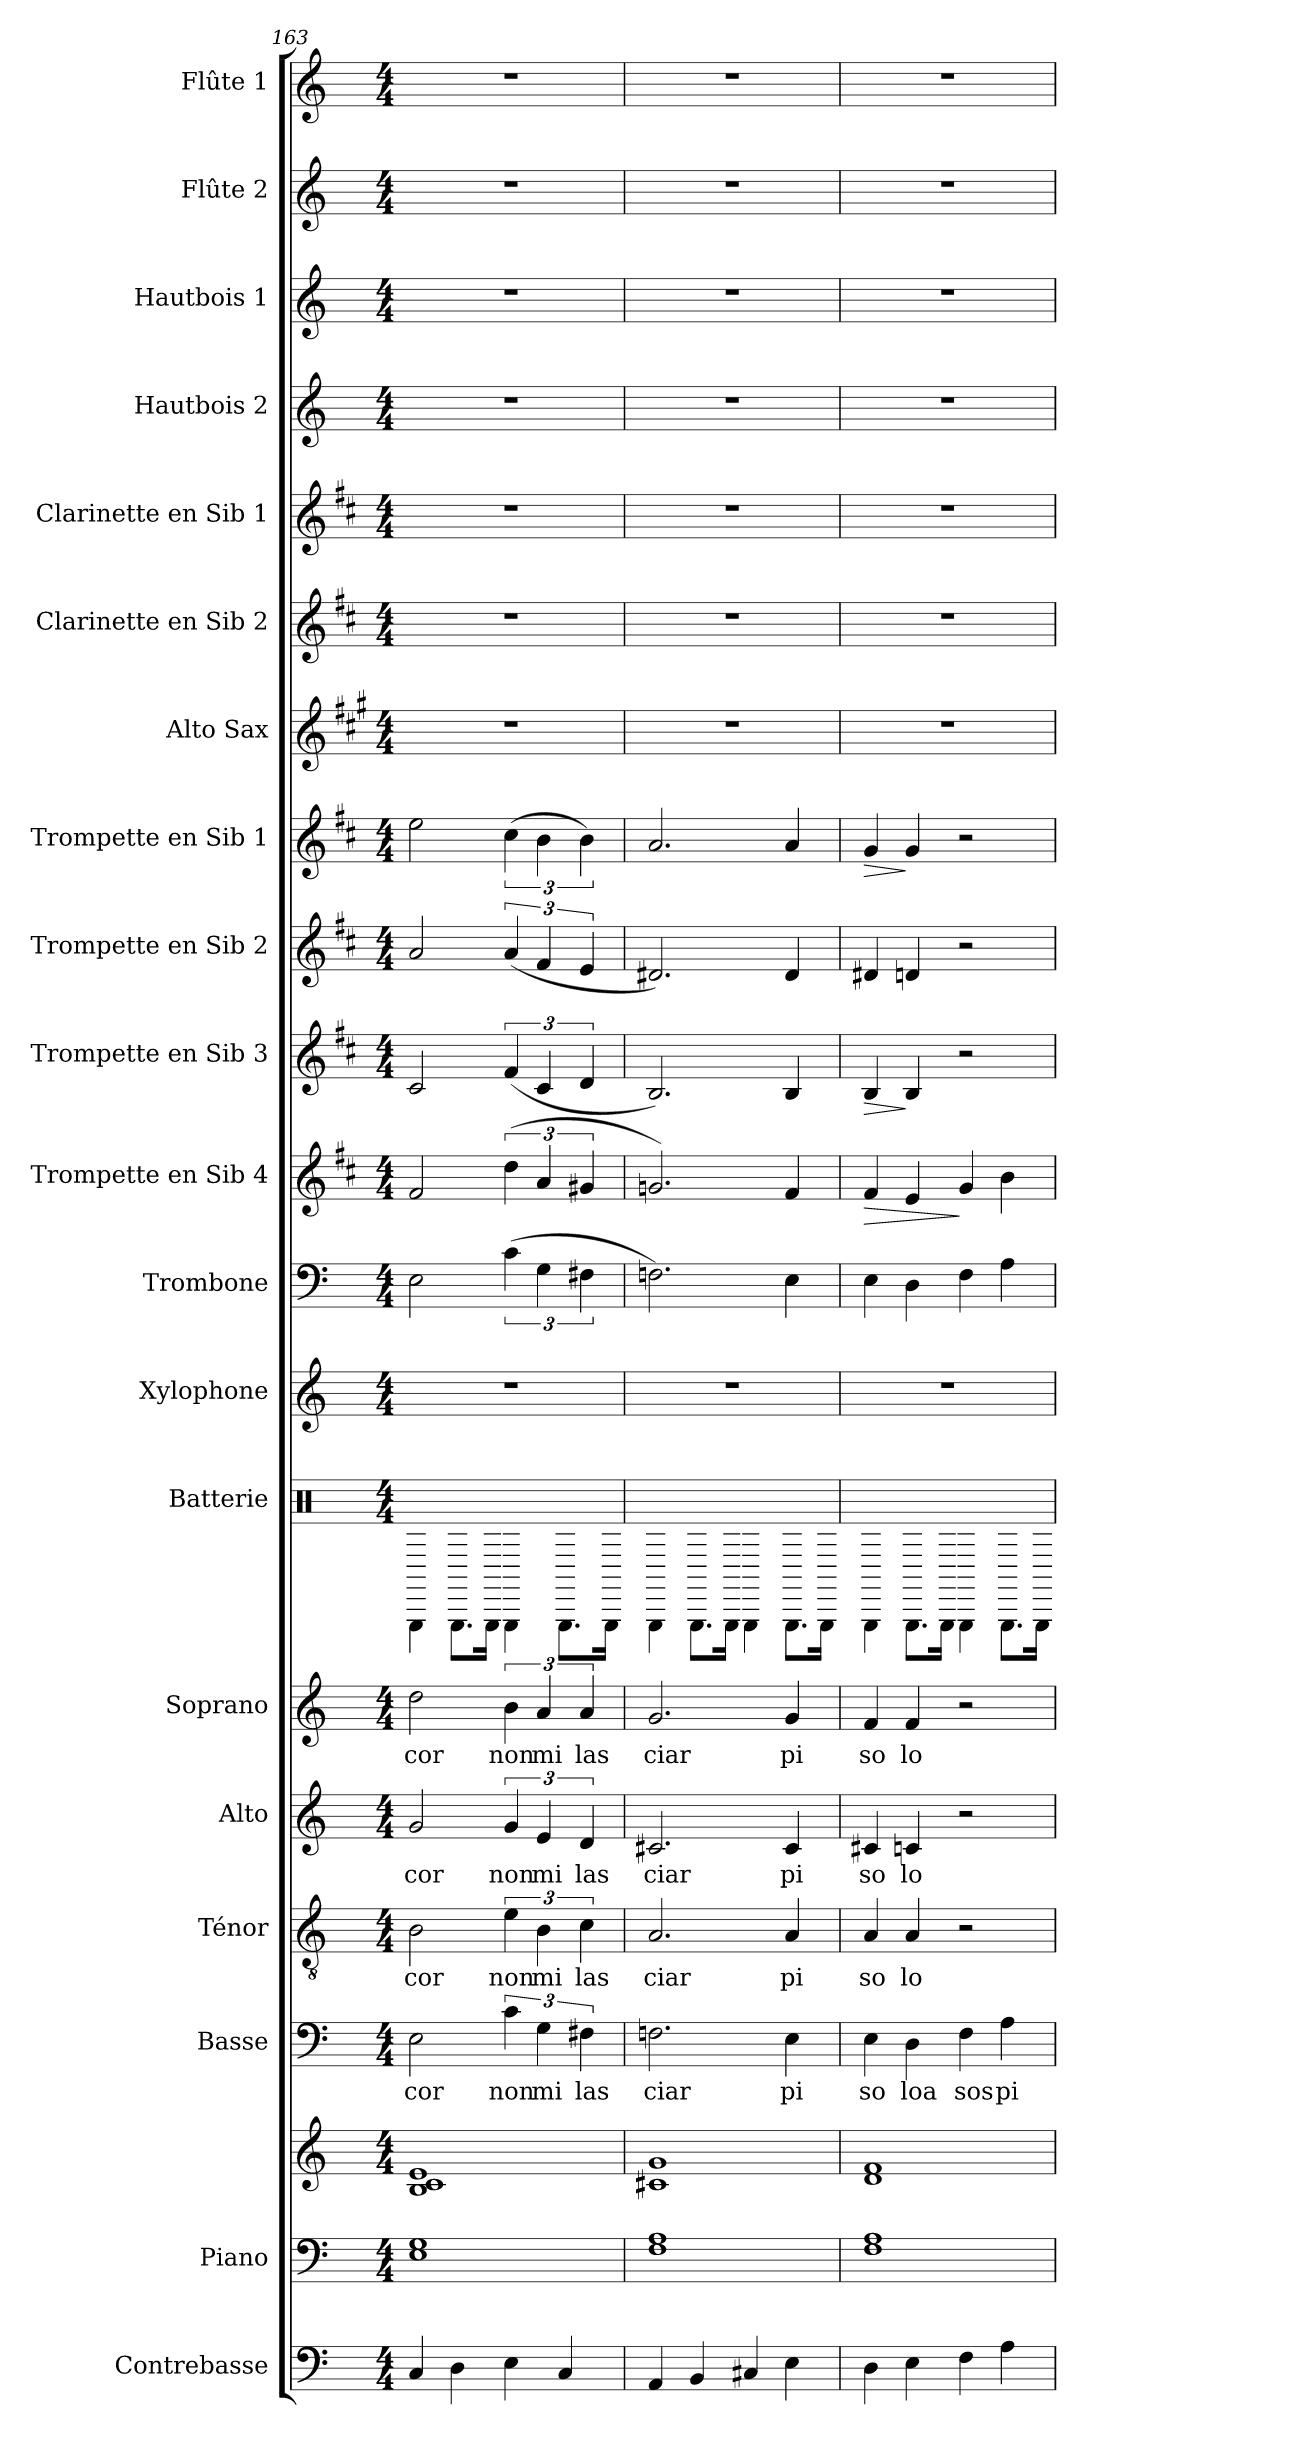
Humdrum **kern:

**kern	**kern	**kern	**kern	**text	**kern	**text	**kern	**text	**kern	**text	**kern	**kern	**kern	**kern	**dynam	**kern	**dynam	**kern	**kern	**dynam	**kern	**kern	**kern	**kern	**kern	**kern	**kern
*part20	*part19	*part19	*part18	*part18	*part17	*part17	*part16	*part16	*part15	*part15	*part14	*part13	*part12	*part11	*part11	*part10	*part10	*part9	*part8	*part8	*part7	*part6	*part5	*part4	*part3	*part2	*part1
*staff21	*staff20	*staff19	*staff18	*staff18	*staff17	*staff17	*staff16	*staff16	*staff15	*staff15	*staff14	*staff13	*staff12	*staff11	*staff11	*staff10	*staff10	*staff9	*staff8	*staff8	*staff7	*staff6	*staff5	*staff4	*staff3	*staff2	*staff1
*I"Contrebasse	*I"Piano	*	*I"Basse	*	*I"Ténor	*	*I"Alto	*	*I"Soprano	*	*I"Batterie	*I"Xylophone	*I"Trombone	*I"Trompette en Sib 4	*	*I"Trompette en Sib 3	*	*I"Trompette en Sib 2	*I"Trompette en Sib 1	*	*I"Alto Sax	*I"Clarinette en Sib 2	*I"Clarinette en Sib 1	*I"Hautbois 2	*I"Hautbois 1	*I"Flûte 2	*I"Flûte 1
*I'Cb.	*I'Pno	*	*I'Ba.	*	*I'T	*	*I'A	*	*I'S	*	*I'Batt.	*I'Xyl.	*I'Trb.	*I'Trp. (Sib) 4	*	*I'Trp. (Sib) 3	*	*I'Trp. (Sib) 2	*I'Trp. (Sib) 1	*	*I'A. Sx.	*I'Cl. (Sib) 2	*I'Cl. (Sib) 1	*I'Hb. 2	*I'Hb. 1	*I'Fl. 2	*I'Fl. 1
*clefF4	*clefF4	*clefG2	*clefF4	*	*clefGv2	*	*clefG2	*	*clefG2	*	*clefX	*clefG2	*clefF4	*clefG2	*	*clefG2	*	*clefG2	*clefG2	*	*clefG2	*clefG2	*clefG2	*clefG2	*clefG2	*clefG2	*clefG2
*ITrd7c12	*	*	*	*	*	*	*	*	*	*	*	*ITrd-7c-12	*	*ITrd1c2	*	*ITrd1c2	*	*ITrd1c2	*ITrd1c2	*	*ITrd5c9	*ITrd1c2	*ITrd1c2	*	*	*	*
*k[]	*k[]	*k[]	*k[]	*	*k[]	*	*k[]	*	*k[]	*	*k[]	*k[]	*k[]	*k[]	*	*k[]	*	*k[]	*k[]	*	*k[]	*k[]	*k[]	*k[]	*k[]	*k[]	*k[]
*C:	*C:	*C:	*C:	*	*C:	*	*C:	*	*C:	*	*C:	*C:	*C:	*C:	*	*C:	*	*C:	*C:	*	*C:	*C:	*C:	*C:	*C:	*C:	*C:
*M4/4	*M4/4	*M4/4	*M4/4	*	*M4/4	*	*M4/4	*	*M4/4	*	*M4/4	*M4/4	*M4/4	*M4/4	*	*M4/4	*	*M4/4	*M4/4	*	*M4/4	*M4/4	*M4/4	*M4/4	*M4/4	*M4/4	*M4/4
=163	=163	=163	=163	=163	=163	=163	=163	=163	=163	=163	=163	=163	=163	=163	=163	=163	=163	=163	=163	=163	=163	=163	=163	=163	=163	=163	=163
!	!	!	!	!LO:LY:b	!	!	!	!	!	!	!	!	!	!	!	!	!	!	!	!	!	!	!	!	!	!	!
!	!	!	!	!	!	!LO:LY:b	!	!	!	!	!	!	!	!	!	!	!	!	!	!	!	!	!	!	!	!	!
!	!	!	!	!	!	!	!	!LO:LY:b	!	!	!	!	!	!	!	!	!	!	!	!	!	!	!	!	!	!	!
!	!	!	!	!	!	!	!	!	!	!LO:LY:b	!	!	!	!	!	!	!	!	!	!	!	!	!	!	!	!	!
4CC/	1E 1G	1B 1c 1e	2E\	cor	2B\	cor	2g/	cor	2dd\	cor	4RGGG\	1r	2E\	2e/	.	2B/	.	2g/	2dd\	.	1r	1r	1r	1r	1r	1r	1r
4DD\	.	.	.	.	.	.	.	.	.	.	8.RGGG\L	.	.	.	.	.	.	.	.	.	.	.	.	.	.	.	.
.	.	.	.	.	.	.	.	.	.	.	16RGGG\Jk	.	.	.	.	.	.	.	.	.	.	.	.	.	.	.	.
!	!	!	!	!LO:LY:b	!	!	!	!	!	!	!	!	!	!	!	!	!	!	!	!	!	!	!	!	!	!	!
!	!	!	!	!	!	!LO:LY:b	!	!	!	!	!	!	!	!	!	!	!	!	!	!	!	!	!	!	!	!	!
!	!	!	!	!	!	!	!	!LO:LY:b	!	!	!	!	!	!	!	!	!	!	!	!	!	!	!	!	!	!	!
!	!	!	!	!	!	!	!	!	!	!LO:LY:b	!	!	!	!	!	!	!	!	!	!	!	!	!	!	!	!	!
4EE\	.	.	6c\	non	6e\	non	6g/	non	6b\	non	4RGGG\	.	(>6c\	(>6cc\	.	(<6e/	.	(<6g/	(>6b\	.	.	.	.	.	.	.	.
!	!	!	!	!LO:LY:b	!	!	!	!	!	!	!	!	!	!	!	!	!	!	!	!	!	!	!	!	!	!	!
!	!	!	!	!	!	!LO:LY:b	!	!	!	!	!	!	!	!	!	!	!	!	!	!	!	!	!	!	!	!	!
!	!	!	!	!	!	!	!	!LO:LY:b	!	!	!	!	!	!	!	!	!	!	!	!	!	!	!	!	!	!	!
!	!	!	!	!	!	!	!	!	!	!LO:LY:b	!	!	!	!	!	!	!	!	!	!	!	!	!	!	!	!	!
.	.	.	6G\	mi	6B\	mi	6e/	mi	6a/	mi	.	.	6G\	6g/	.	6B/	.	6e/	6a\	.	.	.	.	.	.	.	.
4CC/	.	.	.	.	.	.	.	.	.	.	8.RGGG\L	.	.	.	.	.	.	.	.	.	.	.	.	.	.	.	.
!	!	!	!	!LO:LY:b	!	!	!	!	!	!	!	!	!	!	!	!	!	!	!	!	!	!	!	!	!	!	!
!	!	!	!	!	!	!LO:LY:b	!	!	!	!	!	!	!	!	!	!	!	!	!	!	!	!	!	!	!	!	!
!	!	!	!	!	!	!	!	!LO:LY:b	!	!	!	!	!	!	!	!	!	!	!	!	!	!	!	!	!	!	!
!	!	!	!	!	!	!	!	!	!	!LO:LY:b	!	!	!	!	!	!	!	!	!	!	!	!	!	!	!	!	!
.	.	.	6F#X\	las	6c\	las	6d/	las	6a/	las	.	.	6F#X\	6f#X/	.	6c/	.	6d/	6a\)	.	.	.	.	.	.	.	.
.	.	.	.	.	.	.	.	.	.	.	16RGGG\Jk	.	.	.	.	.	.	.	.	.	.	.	.	.	.	.	.
=164	=164	=164	=164	=164	=164	=164	=164	=164	=164	=164	=164	=164	=164	=164	=164	=164	=164	=164	=164	=164	=164	=164	=164	=164	=164	=164	=164
!	!	!	!	!LO:LY:b	!	!	!	!	!	!	!	!	!	!	!	!	!	!	!	!	!	!	!	!	!	!	!
!	!	!	!	!	!	!LO:LY:b	!	!	!	!	!	!	!	!	!	!	!	!	!	!	!	!	!	!	!	!	!
!	!	!	!	!	!	!	!	!LO:LY:b	!	!	!	!	!	!	!	!	!	!	!	!	!	!	!	!	!	!	!
!	!	!	!	!	!	!	!	!	!	!LO:LY:b	!	!	!	!	!	!	!	!	!	!	!	!	!	!	!	!	!
4AAA/	1F 1A	1c#X 1g	2.Fn\	ciar	2.A/	ciar	2.c#X/	ciar	2.g/	ciar	4RGGG\	1r	2.Fn\)	2.fn/)	.	2.A/)	.	2.c#X/)	2.g/	.	1r	1r	1r	1r	1r	1r	1r
4BBB/	.	.	.	.	.	.	.	.	.	.	8.RGGG\L	.	.	.	.	.	.	.	.	.	.	.	.	.	.	.	.
.	.	.	.	.	.	.	.	.	.	.	16RGGG\Jk	.	.	.	.	.	.	.	.	.	.	.	.	.	.	.	.
4CC#X/	.	.	.	.	.	.	.	.	.	.	4RGGG\	.	.	.	.	.	.	.	.	.	.	.	.	.	.	.	.
!	!	!	!	!LO:LY:b	!	!	!	!	!	!	!	!	!	!	!	!	!	!	!	!	!	!	!	!	!	!	!
!	!	!	!	!	!	!LO:LY:b	!	!	!	!	!	!	!	!	!	!	!	!	!	!	!	!	!	!	!	!	!
!	!	!	!	!	!	!	!	!LO:LY:b	!	!	!	!	!	!	!	!	!	!	!	!	!	!	!	!	!	!	!
!	!	!	!	!	!	!	!	!	!	!LO:LY:b	!	!	!	!	!	!	!	!	!	!	!	!	!	!	!	!	!
4EE\	.	.	4E\	pi	4A/	pi	4c#/	pi	4g/	pi	8.RGGG\L	.	4E\	4e/	.	4A/	.	4c#/	4g/	.	.	.	.	.	.	.	.
.	.	.	.	.	.	.	.	.	.	.	16RGGG\Jk	.	.	.	.	.	.	.	.	.	.	.	.	.	.	.	.
!!LO:LB:g=z
=165	=165	=165	=165	=165	=165	=165	=165	=165	=165	=165	=165	=165	=165	=165	=165	=165	=165	=165	=165	=165	=165	=165	=165	=165	=165	=165	=165
!	!	!	!	!LO:LY:b	!	!	!	!	!	!	!	!	!	!	!	!	!	!	!	!	!	!	!	!	!	!	!
!	!	!	!	!	!	!LO:LY:b	!	!	!	!	!	!	!	!	!	!	!	!	!	!	!	!	!	!	!	!	!
!	!	!	!	!	!	!	!	!LO:LY:b	!	!	!	!	!	!	!	!	!	!	!	!	!	!	!	!	!	!	!
!	!	!	!	!	!	!	!	!	!	!LO:LY:b	!	!	!	!	!LO:HP:b	!	!LO:HP:b	!	!	!LO:HP:b	!	!	!	!	!	!	!
4DD\	1F 1A	1d 1f	4E\	so	4A/	so	4c#X/	so	4f/	so	4RGGG\	1r	4E\	4e/	>	4A/	>	4c#X/	4f/	>	1r	1r	1r	1r	1r	1r	1r
!	!	!	!	!LO:LY:b	!	!	!	!	!	!	!	!	!	!	!	!	!	!	!	!	!	!	!	!	!	!	!
!	!	!	!	!	!	!LO:LY:b	!	!	!	!	!	!	!	!	!	!	!	!	!	!	!	!	!	!	!	!	!
!	!	!	!	!	!	!	!	!LO:LY:b	!	!	!	!	!	!	!	!	!	!	!	!	!	!	!	!	!	!	!
!	!	!	!	!	!	!	!	!	!	!LO:LY:b	!	!	!	!	!	!	!	!	!	!	!	!	!	!	!	!	!
4EE\	.	.	4D\	loa	4A/	lo	4cn/	lo	4f/	lo	8.RGGG\L	.	4D\	4d/	.	4A/	]	4cn/	4f/	]	.	.	.	.	.	.	.
.	.	.	.	.	.	.	.	.	.	.	16RGGG\Jk	.	.	.	.	.	.	.	.	.	.	.	.	.	.	.	.
!	!	!	!	!LO:LY:b	!	!	!	!	!	!	!	!	!	!	!	!	!	!	!	!	!	!	!	!	!	!	!
4FF\	.	.	4F\	sos	2r	.	2r	.	2r	.	4RGGG\	.	4F\	4f/	]	2r	.	2r	2r	.	.	.	.	.	.	.	.
!	!	!	!	!LO:LY:b	!	!	!	!	!	!	!	!	!	!	!	!	!	!	!	!	!	!	!	!	!	!	!
4AA\	.	.	4A\	pi	.	.	.	.	.	.	8.RGGG\L	.	4A\	4a\	.	.	.	.	.	.	.	.	.	.	.	.	.
.	.	.	.	.	.	.	.	.	.	.	16RGGG\Jk	.	.	.	.	.	.	.	.	.	.	.	.	.	.	.	.
=	=	=	=	=	=	=	=	=	=	=	=	=	=	=	=	=	=	=	=	=	=	=	=	=	=	=	=
*-	*-	*-	*-	*-	*-	*-	*-	*-	*-	*-	*-	*-	*-	*-	*-	*-	*-	*-	*-	*-	*-	*-	*-	*-	*-	*-	*-
